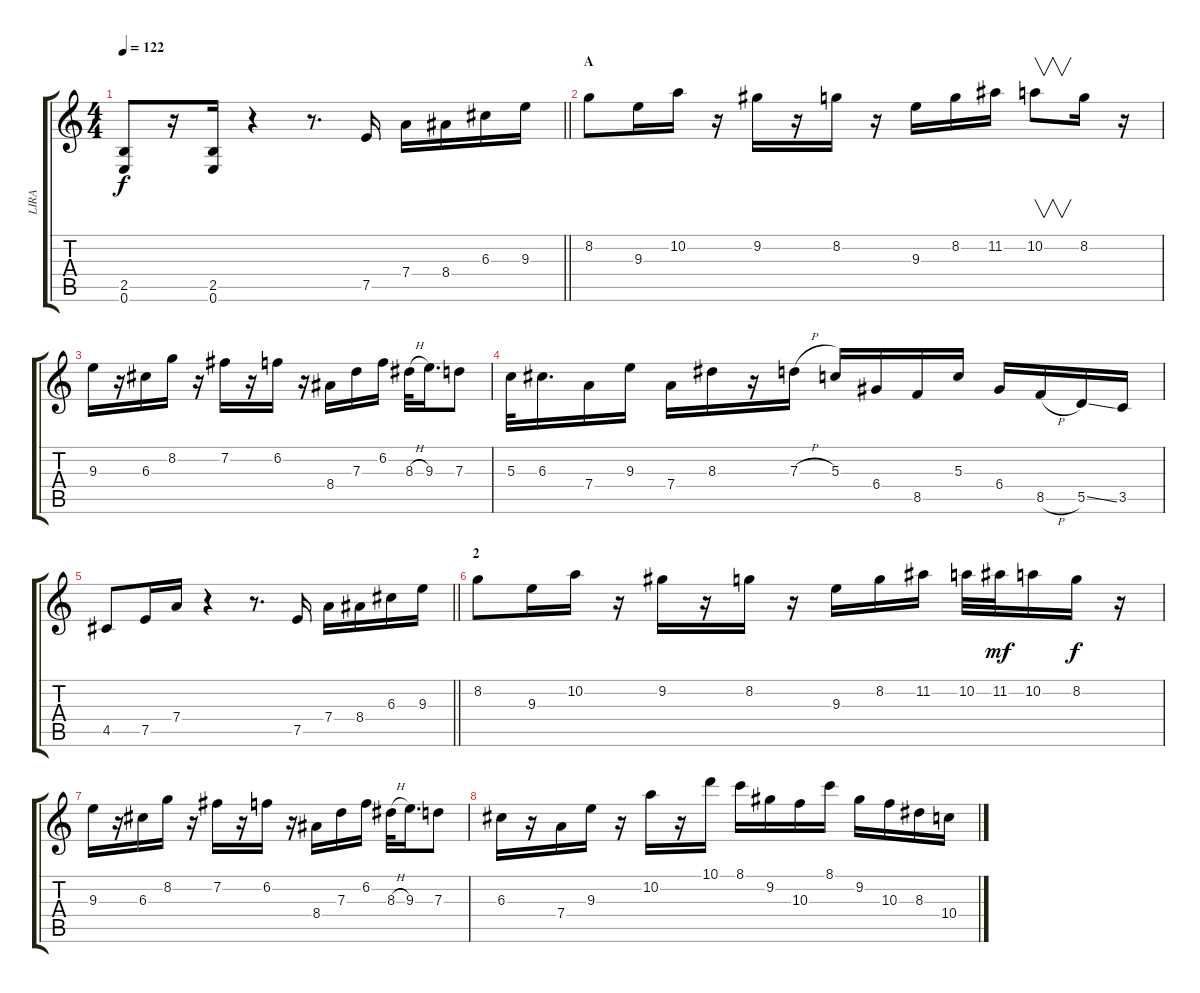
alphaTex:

\track ("LIRA" "LIRA") {instrument overdrivenguitar}
\staff {score tabs}
\tuning (E4 B3 G3 D3 A2 E2) {hide}
\ts (4 4)
\tempo 122
\clef g2
\barLineRight lightlight
\ks c
(2.5 0.6).8{dy f} r.16 (2.5 0.6).16 r.4 r.8{d} 7.5.16 7.4.16 8.4.16 6.3.16 9.3.16 |
\section ("" "A")
8.2.8 9.3.16 10.2.16 r.16 9.2.16 r.16 8.2.16 r.16 9.3.16 8.2.16 11.2.16 10.2.8{v} 8.2.16 r.16 |
9.3.16 r.16 6.3.16 8.2.16 r.16 7.2.16 r.16 6.2.16 r.16 8.4.16 7.3.16 6.2.16 8.3{h}.32 9.3.16{d} 7.3.8 |
5.3.32 6.3.16{d} 7.4.16 9.3.16 7.4.16 8.3.16 r.16 7.3{h}.16 5.3.16 6.4.16 8.5.16 5.3.16 6.4.16 8.5{h}.16 5.5{ss}.16 3.5.16 |
\barLineRight lightlight
4.5.8 7.5.16 7.4.16 r.4 r.8{d} 7.5.16 7.4.16 8.4.16 6.3.16 9.3.16 |
\section ("" "2")
8.2.8 9.3.16 10.2.16 r.16 9.2.16 r.16 8.2.16 r.16 9.3.16 8.2.16 11.2.16 10.2.32 11.2.32{dy mf} 10.2.16 8.2.16{dy f} r.16 |
9.3.16 r.16 6.3.16 8.2.16 r.16 7.2.16 r.16 6.2.16 r.16 8.4.16 7.3.16 6.2.16 8.3{h}.32 9.3.16{d} 7.3.8 |
6.3.16 r.16 7.4.16 9.3.16 r.16 10.2.16 r.16 10.1.16 8.1.16 9.2.16 10.3.16 8.1.16 9.2.16 10.3.16 8.3.16 10.4.16
